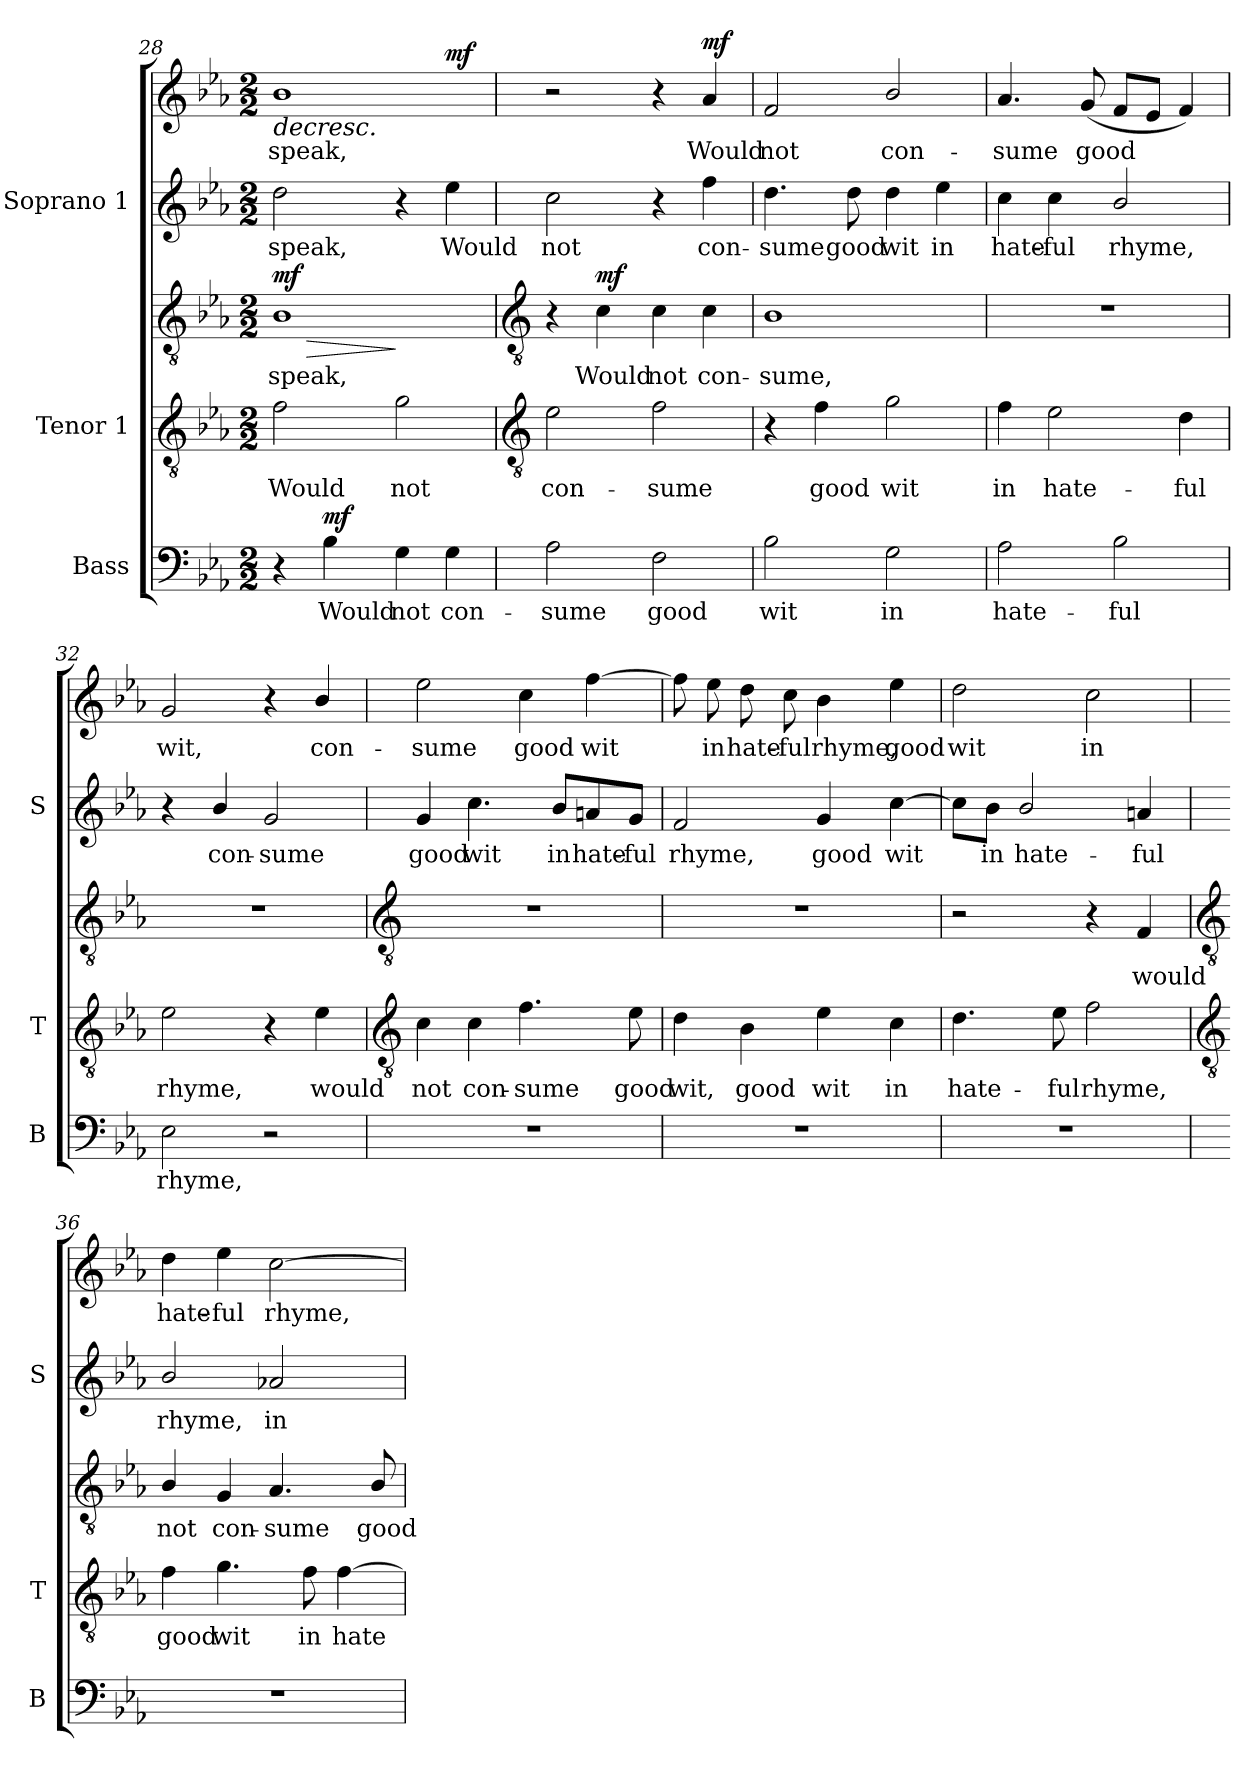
**kern	**text	**dynam	**kern	**text	**kern	**text	**dynam	**kern	**text	**kern	**text	**dynam
*part3	*part3	*part3	*part2	*part2	*part2	*part2	*part2	*part1	*part1	*part1	*part1	*part1
*staff5	*staff5	*staff5	*staff4	*staff4	*staff3	*staff3	*staff3/4	*staff2	*staff2	*staff1	*staff1	*staff1/2
*I"Bass	*	*	*I"Tenor 1	*	*	*	*	*I"Soprano 1	*	*	*	*
*I'B	*	*	*I'T	*	*	*	*	*I'S	*	*	*	*
*clefF4	*	*	*clefGv2	*	*clefGv2	*	*	*clefG2	*	*clefG2	*	*
*k[b-e-a-]	*	*	*k[b-e-a-]	*	*k[b-e-a-]	*	*	*k[b-e-a-]	*	*k[b-e-a-]	*	*
*E-:	*	*	*E-:	*	*E-:	*	*	*E-:	*	*E-:	*	*
*M2/2	*	*	*M2/2	*	*M2/2	*	*	*M2/2	*	*M2/2	*	*
=28	=28	=28	=28	=28	=28	=28	=28	=28	=28	=28	=28	=28
!	!	!	!	!LO:LY:b	!	!LO:LY:b	!LO:HP:b	!	!LO:LY:b	!	!LO:LY:b	!LO:HP:b
!	!	!	!	!	!	!	!LO:DY:n=1:b=2	!	!	!	!	!
4r	.	.	2f	Would	1B-	speak,	> mf	2dd	speak,	1b-	speak,	>
!	!LO:LY:b	!LO:DY:b	!	!	!	!	!	!	!	!	!	!
4B-	Would	mf	.	.	.	.	.	.	.	.	.	.
!	!LO:LY:b	!	!	!LO:LY:b	!	!	!	!	!	!	!	!
4G	not	.	2g	not	.	.	]	4r	.	.	.	.
!	!LO:LY:b	!	!	!	!	!	!	!	!LO:LY:b	!	!	!LO:DY:b=2
4G	con-	.	.	.	.	.	.	4ee-	Would	.	.	mf
.	.	.	.	.	.	.	.	.	.	.	.	]
!!LO:LB:g=z
=29	=29	=29	=29	=29	=29	=29	=29	=29	=29	=29	=29	=29
*	*	*	*clefGv2	*	*clefGv2	*	*	*	*	*	*	*
!	!LO:LY:b	!	!	!LO:LY:b	!	!	!	!	!LO:LY:b	!	!	!
2A-	-sume	.	2e-	-con-	4r	.	.	2cc	not	2r	.	.
!	!	!	!	!	!	!LO:LY:b	!LO:DY:b	!	!	!	!	!
.	.	.	.	.	4c	Would	mf	.	.	.	.	.
!	!LO:LY:b	!	!	!LO:LY:b	!	!LO:LY:b	!	!	!	!	!	!
2F	good	.	2f	-sume	4c	not	.	4r	.	4r	.	.
!	!	!	!	!	!	!LO:LY:b	!	!	!LO:LY:b	!	!LO:LY:b	!LO:DY:b
.	.	.	.	.	4c	con-	.	4ff	con-	4a-	Would	mf
=30	=30	=30	=30	=30	=30	=30	=30	=30	=30	=30	=30	=30
!	!LO:LY:b	!	!	!	!	!LO:LY:b	!	!	!LO:LY:b	!	!LO:LY:b	!
2B-	wit	.	4r	.	1B-	sume,	.	4.dd	-sume	2f	-not	.
!	!	!	!	!LO:LY:b	!	!	!	!	!	!	!	!
.	.	.	4f	good	.	.	.	.	.	.	.	.
!	!	!	!	!	!	!	!	!	!LO:LY:b	!	!	!
.	.	.	.	.	.	.	.	8dd	good	.	.	.
!	!LO:LY:b	!	!	!LO:LY:b	!	!	!	!	!LO:LY:b	!	!LO:LY:b	!
2G	in	.	2g	wit	.	.	.	4dd	wit	2b-/	con-	.
!	!	!	!	!	!	!	!	!	!LO:LY:b	!	!	!
.	.	.	.	.	.	.	.	4ee-	in	.	.	.
=31	=31	=31	=31	=31	=31	=31	=31	=31	=31	=31	=31	=31
!	!LO:LY:b	!	!	!LO:LY:b	!	!	!	!	!LO:LY:b	!	!LO:LY:b	!
2A-	hate-	.	4f	in	1r	.	.	4cc	hate-	4.a-	sume	.
!	!	!	!	!LO:LY:b	!	!	!	!	!LO:LY:b	!	!	!
.	.	.	2e-	hate-	.	.	.	4cc	-ful	.	.	.
!	!	!	!	!	!	!	!	!	!	!	!LO:LY:b	!
.	.	.	.	.	.	.	.	.	.	(<8g	good	.
!	!LO:LY:b	!	!	!	!	!	!	!	!LO:LY:b	!	!	!
2B-	-ful	.	.	.	.	.	.	2b-/	rhyme,	8fL	.	.
.	.	.	.	.	.	.	.	.	.	8e-J	.	.
!	!	!	!	!LO:LY:b	!	!	!	!	!	!	!	!
.	.	.	4d	-ful	.	.	.	.	.	4f)	.	.
=32	=32	=32	=32	=32	=32	=32	=32	=32	=32	=32	=32	=32
!	!LO:LY:b	!	!	!LO:LY:b	!	!	!	!	!	!	!LO:LY:b	!
2E-	rhyme,	.	2e-	rhyme,	1r	.	.	4r	.	2g	wit,	.
!	!	!	!	!	!	!	!	!	!LO:LY:b	!	!	!
.	.	.	.	.	.	.	.	4b-/	-con-	.	.	.
!	!	!	!	!	!	!	!	!	!LO:LY:b	!	!	!
2r	.	.	4r	.	.	.	.	2g	-sume	4r	.	.
!	!	!	!	!LO:LY:b	!	!	!	!	!	!	!LO:LY:b	!
.	.	.	4e-	would	.	.	.	.	.	4b-/	con-	.
!!LO:LB:g=z
=33	=33	=33	=33	=33	=33	=33	=33	=33	=33	=33	=33	=33
*	*	*	*clefGv2	*	*clefGv2	*	*	*	*	*	*	*
!	!	!	!	!LO:LY:b	!	!	!	!	!LO:LY:b	!	!LO:LY:b	!
1r	.	.	4c	not	1r	.	.	4g	good	2ee-	sume	.
!	!	!	!	!LO:LY:b	!	!	!	!	!LO:LY:b	!	!	!
.	.	.	4c	con-	.	.	.	4.cc	wit	.	.	.
!	!	!	!	!LO:LY:b	!	!	!	!	!	!	!LO:LY:b	!
.	.	.	4.f	-sume	.	.	.	.	.	4cc	good	.
!	!	!	!	!	!	!	!	!	!LO:LY:b	!	!	!
.	.	.	.	.	.	.	.	8b-/L	in	.	.	.
!	!	!	!	!	!	!	!	!	!LO:LY:b	!	!LO:LY:b	!
.	.	.	.	.	.	.	.	8an/	hate-	[4ff	wit	.
!	!	!	!	!LO:LY:b	!	!	!	!	!LO:LY:b	!	!	!
.	.	.	8e-	good	.	.	.	8g/J	-ful	.	.	.
=34	=34	=34	=34	=34	=34	=34	=34	=34	=34	=34	=34	=34
!	!	!	!	!LO:LY:b	!	!	!	!	!LO:LY:b	!	!	!
1r	.	.	4d	wit,	1r	.	.	2f	rhyme,	8ff]	.	.
!	!	!	!	!	!	!	!	!	!	!	!LO:LY:b	!
.	.	.	.	.	.	.	.	.	.	8ee-	in	.
!	!	!	!	!LO:LY:b	!	!	!	!	!	!	!LO:LY:b	!
.	.	.	4B-	good	.	.	.	.	.	8dd	hate-	.
!	!	!	!	!	!	!	!	!	!	!	!LO:LY:b	!
.	.	.	.	.	.	.	.	.	.	8cc	-ful	.
!	!	!	!	!LO:LY:b	!	!	!	!	!LO:LY:b	!	!LO:LY:b	!
.	.	.	4e-	wit	.	.	.	4g	good	4b-	rhyme,	.
!	!	!	!	!LO:LY:b	!	!	!	!	!LO:LY:b	!	!LO:LY:b	!
.	.	.	4c	in	.	.	.	[4cc	wit	4ee-	good	.
=35	=35	=35	=35	=35	=35	=35	=35	=35	=35	=35	=35	=35
!	!	!	!	!LO:LY:b	!	!	!	!	!	!	!LO:LY:b	!
1r	.	.	4.d	hate-	2r	.	.	8cc\L]	.	2dd	wit	.
!	!	!	!	!	!	!	!	!	!LO:LY:b	!	!	!
.	.	.	.	.	.	.	.	8b-\J	in	.	.	.
!	!	!	!	!	!	!	!	!	!LO:LY:b	!	!	!
.	.	.	.	.	.	.	.	2b-/	hate-	.	.	.
!	!	!	!	!LO:LY:b	!	!	!	!	!	!	!	!
.	.	.	8e-	-ful	.	.	.	.	.	.	.	.
!	!	!	!	!LO:LY:b	!	!	!	!	!	!	!LO:LY:b	!
.	.	.	2f	rhyme,	4r	.	.	.	.	2cc	in	.
!	!	!	!	!	!	!LO:LY:b	!	!	!LO:LY:b	!	!	!
.	.	.	.	.	4F	would	.	4an	-ful	.	.	.
!!LO:LB:g=z
=36	=36	=36	=36	=36	=36	=36	=36	=36	=36	=36	=36	=36
*	*	*	*clefGv2	*	*clefGv2	*	*	*	*	*	*	*
!	!	!	!	!LO:LY:b	!	!LO:LY:b	!	!	!LO:LY:b	!	!LO:LY:b	!
1r	.	.	4f	good	4B-/	not	.	2b-/	rhyme,	4dd	hate-	.
!	!	!	!	!LO:LY:b	!	!LO:LY:b	!	!	!	!	!LO:LY:b	!
.	.	.	4.g	wit	4G	con-	.	.	.	4ee-	-ful	.
!	!	!	!	!	!	!LO:LY:b	!	!	!LO:LY:b	!	!LO:LY:b	!
.	.	.	.	.	4.A-	-sume	.	2a-X	in	[2cc	rhyme,	.
!	!	!	!	!LO:LY:b	!	!	!	!	!	!	!	!
.	.	.	8f	in	.	.	.	.	.	.	.	.
!	!	!	!	!LO:LY:b	!	!	!	!	!	!	!	!
.	.	.	[4f	hate-	.	.	.	.	.	.	.	.
!	!	!	!	!	!	!LO:LY:b	!	!	!	!	!	!
.	.	.	.	.	8B-/	good	.	.	.	.	.	.
=	=	=	=	=	=	=	=	=	=	=	=	=
*-	*-	*-	*-	*-	*-	*-	*-	*-	*-	*-	*-	*-
